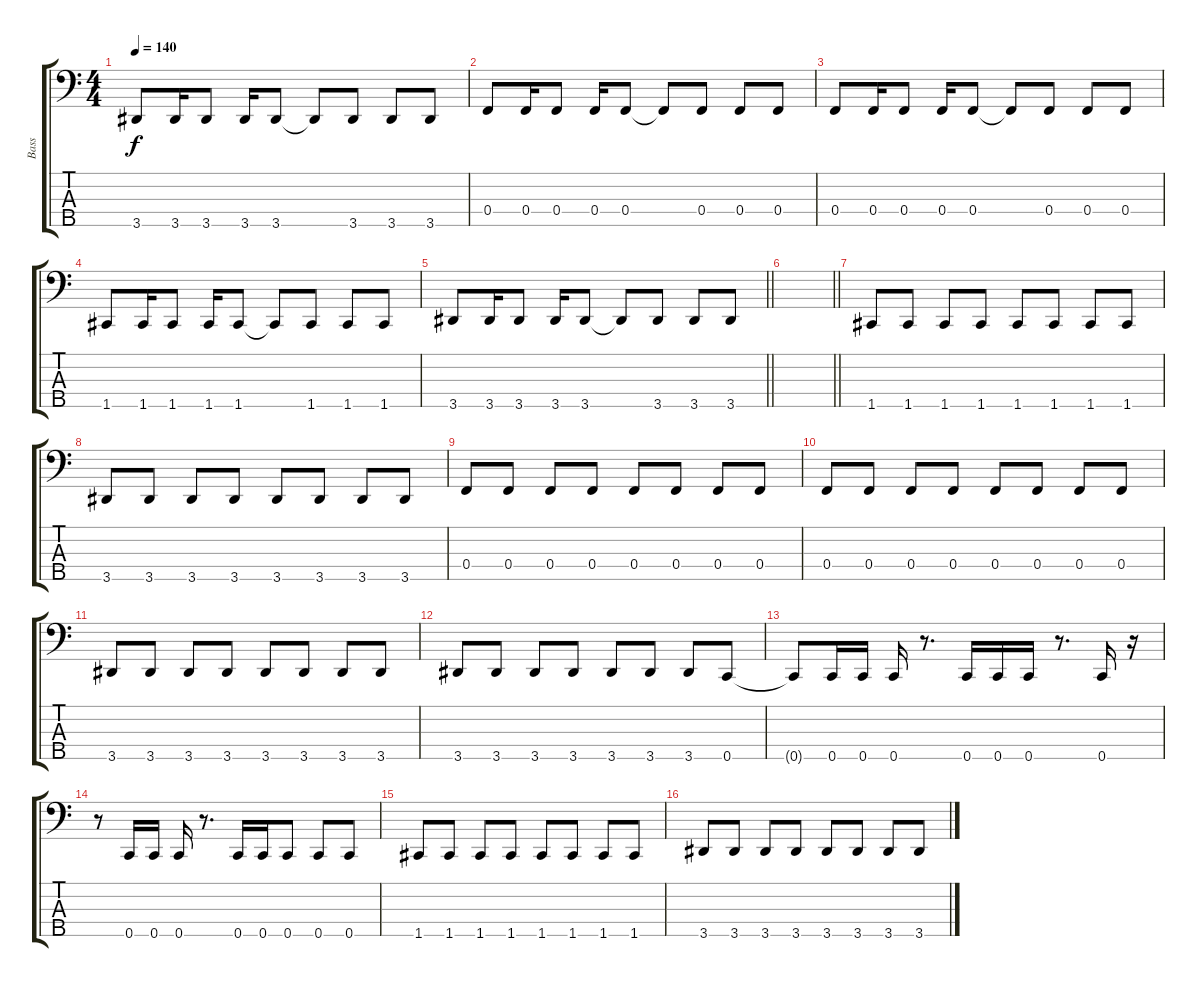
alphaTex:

\track ("Bass" "Bass") {instrument electricbasspick}
\staff {score tabs}
\tuning (Ab2 Eb2 Bb1 F1 C1) {hide}
\ts (4 4)
\tempo 140
\clef f4
\ks c
3.5.8{dy f} 3.5.16 3.5.8 3.5.16 3.5.8 3.5{t}.8 3.5.8 3.5.8 3.5.8 |
0.4.8 0.4.16 0.4.8 0.4.16 0.4.8 0.4{t}.8 0.4.8 0.4.8 0.4.8 |
0.4.8 0.4.16 0.4.8 0.4.16 0.4.8 0.4{t}.8 0.4.8 0.4.8 0.4.8 |
1.5.8 1.5.16 1.5.8 1.5.16 1.5.8 1.5{t}.8 1.5.8 1.5.8 1.5.8 |
\barLineRight lightlight
3.5.8 3.5.16 3.5.8 3.5.16 3.5.8 3.5{t}.8 3.5.8 3.5.8 3.5.8 |
\section ("" " ")
\barLineRight lightlight
|
\section ("" " ")
1.5.8 1.5.8 1.5.8 1.5.8 1.5.8 1.5.8 1.5.8 1.5.8 |
3.5.8 3.5.8 3.5.8 3.5.8 3.5.8 3.5.8 3.5.8 3.5.8 |
0.4.8 0.4.8 0.4.8 0.4.8 0.4.8 0.4.8 0.4.8 0.4.8 |
0.4.8 0.4.8 0.4.8 0.4.8 0.4.8 0.4.8 0.4.8 0.4.8 |
3.5.8 3.5.8 3.5.8 3.5.8 3.5.8 3.5.8 3.5.8 3.5.8 |
3.5.8 3.5.8 3.5.8 3.5.8 3.5.8 3.5.8 3.5.8 0.5.8 |
0.5{t}.8 0.5.16 0.5.16 0.5.16 r.8{d} 0.5.16 0.5.16 0.5.16 r.8{d} 0.5.16 r.16 |
r.8 0.5.16 0.5.16 0.5.16 r.8{d} 0.5.16 0.5.16 0.5.8 0.5.8 0.5.8 |
1.5.8 1.5.8 1.5.8 1.5.8 1.5.8 1.5.8 1.5.8 1.5.8 |
3.5.8 3.5.8 3.5.8 3.5.8 3.5.8 3.5.8 3.5.8 3.5.8
